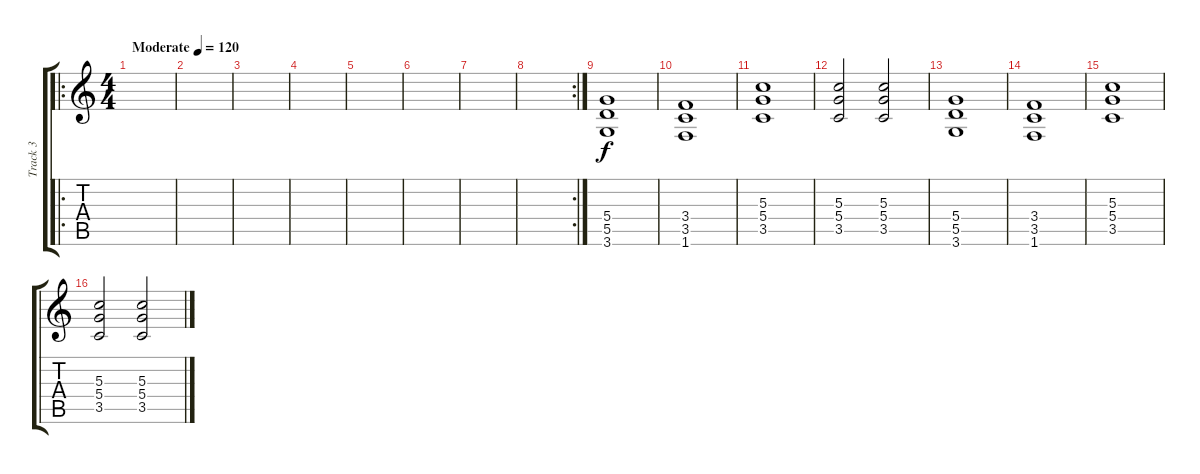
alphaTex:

\track ("Track 3" "Track 3") {instrument distortionguitar}
\staff {score tabs}
\tuning (E4 B3 G3 D3 A2 E2) {hide}
\ro
\ts (4 4)
\tempo (120 "Moderate")
\clef g2
\ks c
|
|
|
|
|
|
|
\rc 2
|
(5.4 5.5 3.6).1 |
(3.4 3.5 1.6).1 |
(5.3 5.4 3.5).1 |
(5.3 5.4 3.5).2 (5.3 5.4 3.5).2 |
(5.4 5.5 3.6).1 |
(3.4 3.5 1.6).1 |
(5.3 5.4 3.5).1 |
(5.3 5.4 3.5).2 (5.3 5.4 3.5).2
